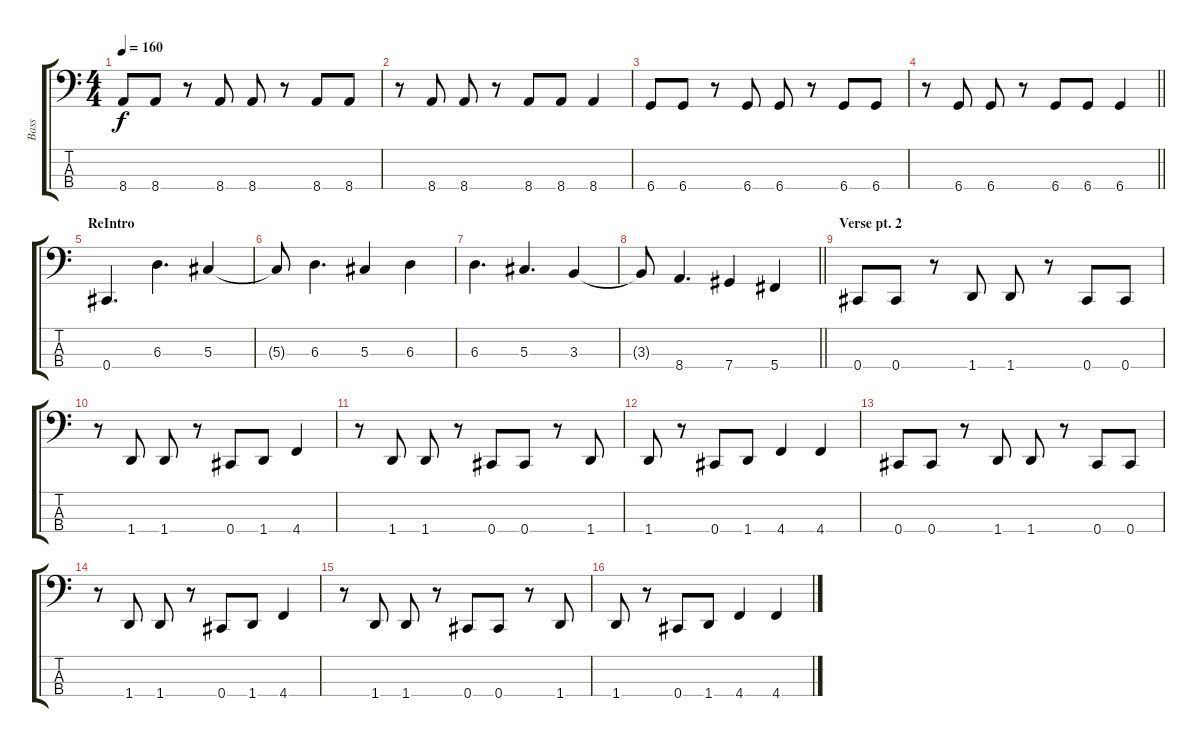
\track ("Bass" "Bass") {instrument electricbassfinger}
\staff {score tabs}
\tuning (Gb2 Db2 Ab1 Db1) {hide}
\ts (4 4)
\tempo 160
\clef f4
\ks c
8.4.8{dy f} 8.4.8 r.8 8.4.8 8.4.8 r.8 8.4.8 8.4.8 |
r.8 8.4.8 8.4.8 r.8 8.4.8 8.4.8 8.4.4 |
6.4.8 6.4.8 r.8 6.4.8 6.4.8 r.8 6.4.8 6.4.8 |
\barLineRight lightlight
r.8 6.4.8 6.4.8 r.8 6.4.8 6.4.8 6.4.4 |
\section ("" "ReIntro")
0.4.4{d} 6.3.4{d} 5.3.4 |
5.3{t}.8 6.3.4{d} 5.3.4 6.3.4 |
6.3.4{d} 5.3.4{d} 3.3.4 |
\barLineRight lightlight
3.3{t}.8 8.4.4{d} 7.4.4 5.4.4 |
\section ("" "Verse pt. 2")
0.4.8 0.4.8 r.8 1.4.8 1.4.8 r.8 0.4.8 0.4.8 |
r.8 1.4.8 1.4.8 r.8 0.4.8 1.4.8 4.4.4 |
r.8 1.4.8 1.4.8 r.8 0.4.8 0.4.8 r.8 1.4.8 |
1.4.8 r.8 0.4.8 1.4.8 4.4.4 4.4.4 |
0.4.8 0.4.8 r.8 1.4.8 1.4.8 r.8 0.4.8 0.4.8 |
r.8 1.4.8 1.4.8 r.8 0.4.8 1.4.8 4.4.4 |
r.8 1.4.8 1.4.8 r.8 0.4.8 0.4.8 r.8 1.4.8 |
1.4.8 r.8 0.4.8 1.4.8 4.4.4 4.4.4
